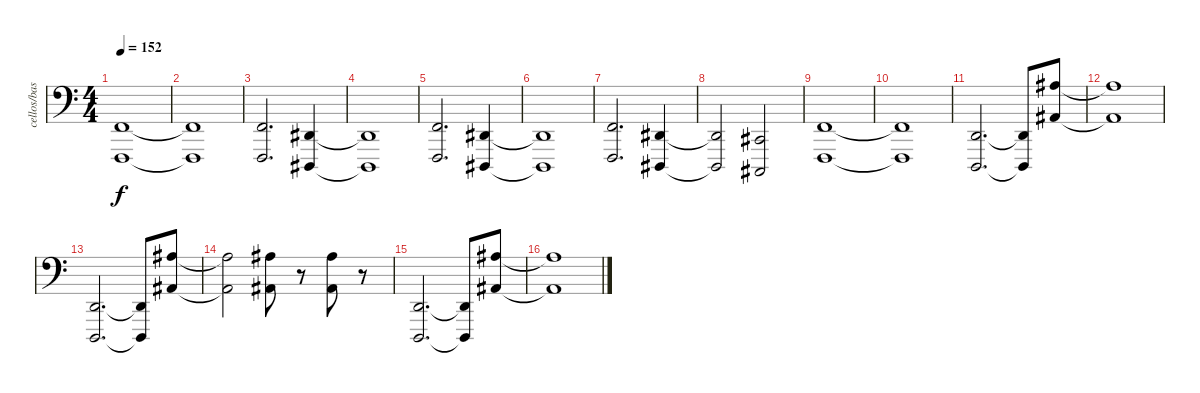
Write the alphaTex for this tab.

\track ("cellos/basses" "cellos/bas") {instrument stringensemble1}
\staff {score}
\tuning (G2 D2 A1 E1 B0) {hide}
\ts (4 4)
\tempo 152
\clef f4
\ks c
(3.2 1.4).1{dy f} |
(3.2{t} 1.4{t}).1 |
(3.2 1.4).2{d} (1.2 4.5).4 |
(1.2{t} 4.5{t}).1 |
(3.2 1.4).2{d} (1.2 4.5).4 |
(1.2{t} 4.5{t}).1 |
(3.2 1.4).2{d} (1.2 4.5).4 |
(1.2{t} 4.5{t}).2 (4.3 2.5).2 |
(3.2 1.4).1 |
(3.2{t} 1.4{t}).1 |
(0.2 3.5).2{d} (0.2{t} 3.5{t}).8 (3.1 20.2).8 |
(3.1{t} 20.2{t}).1 |
(0.2 3.5).2{d} (0.2{t} 3.5{t}).8 (3.1 20.2).8 |
(3.1{t} 20.2{t}).2 (3.1 20.2).8 r.8 (3.1 20.2).8 r.8 |
(0.2 3.5).2{d} (0.2{t} 3.5{t}).8 (3.1 20.2).8 |
(3.1{t} 20.2{t}).1
